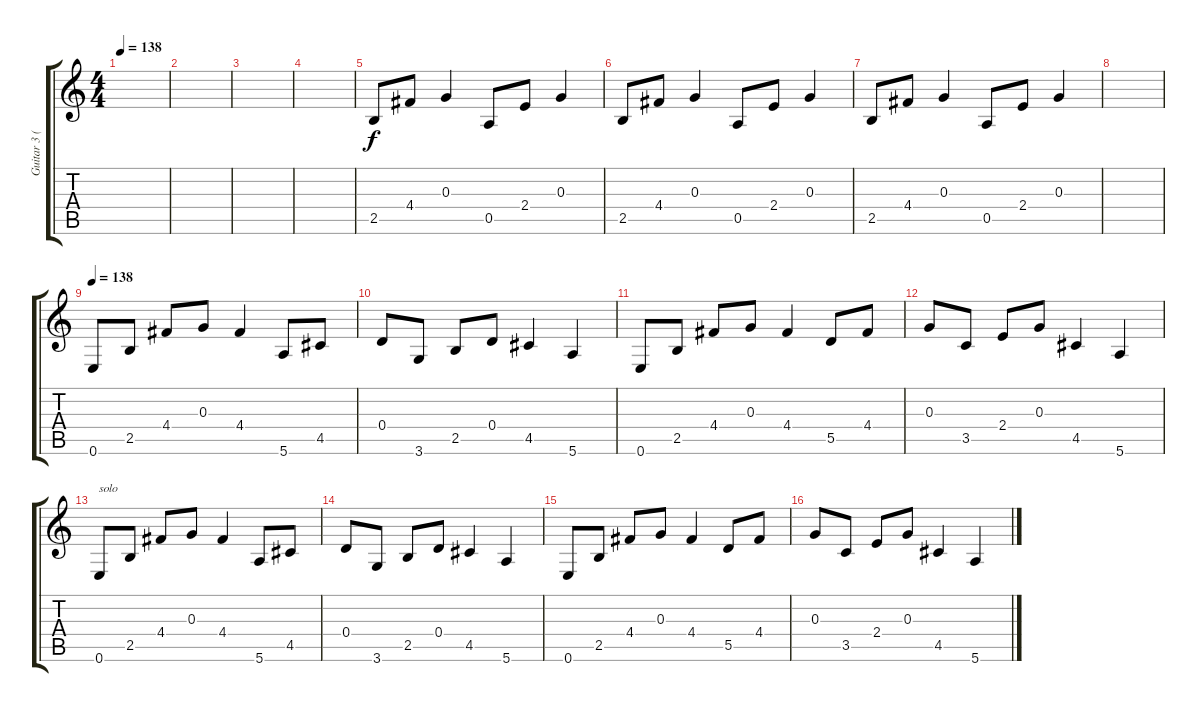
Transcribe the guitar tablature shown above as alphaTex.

\track ("Guitar 3 (soutien)" "Guitar 3 (") {instrument electricguitarclean}
\staff {score tabs}
\tuning (E4 B3 G3 D3 A2 E2) {hide}
\ts (4 4)
\tempo 138
\clef g2
\ks c
|
|
|
|
2.5.8 4.4.8 0.3.4 0.5.8 2.4.8 0.3.4 |
2.5.8 4.4.8 0.3.4 0.5.8 2.4.8 0.3.4 |
2.5.8 4.4.8 0.3.4 0.5.8 2.4.8 0.3.4 |
|
\tempo 138
0.6.8{instrument distortionguitar} 2.5.8 4.4.8 0.3.8 4.4.4 5.6.8 4.5.8 |
0.4.8 3.6.8 2.5.8 0.4.8 4.5.4 5.6.4 |
0.6.8 2.5.8 4.4.8 0.3.8 4.4.4 5.5.8 4.4.8 |
0.3.8 3.5.8 2.4.8 0.3.8 4.5.4 5.6.4 |
0.6.8{txt "solo"} 2.5.8 4.4.8 0.3.8 4.4.4 5.6.8 4.5.8 |
0.4.8 3.6.8 2.5.8 0.4.8 4.5.4 5.6.4 |
0.6.8 2.5.8 4.4.8 0.3.8 4.4.4 5.5.8 4.4.8 |
0.3.8 3.5.8 2.4.8 0.3.8 4.5.4 5.6.4
